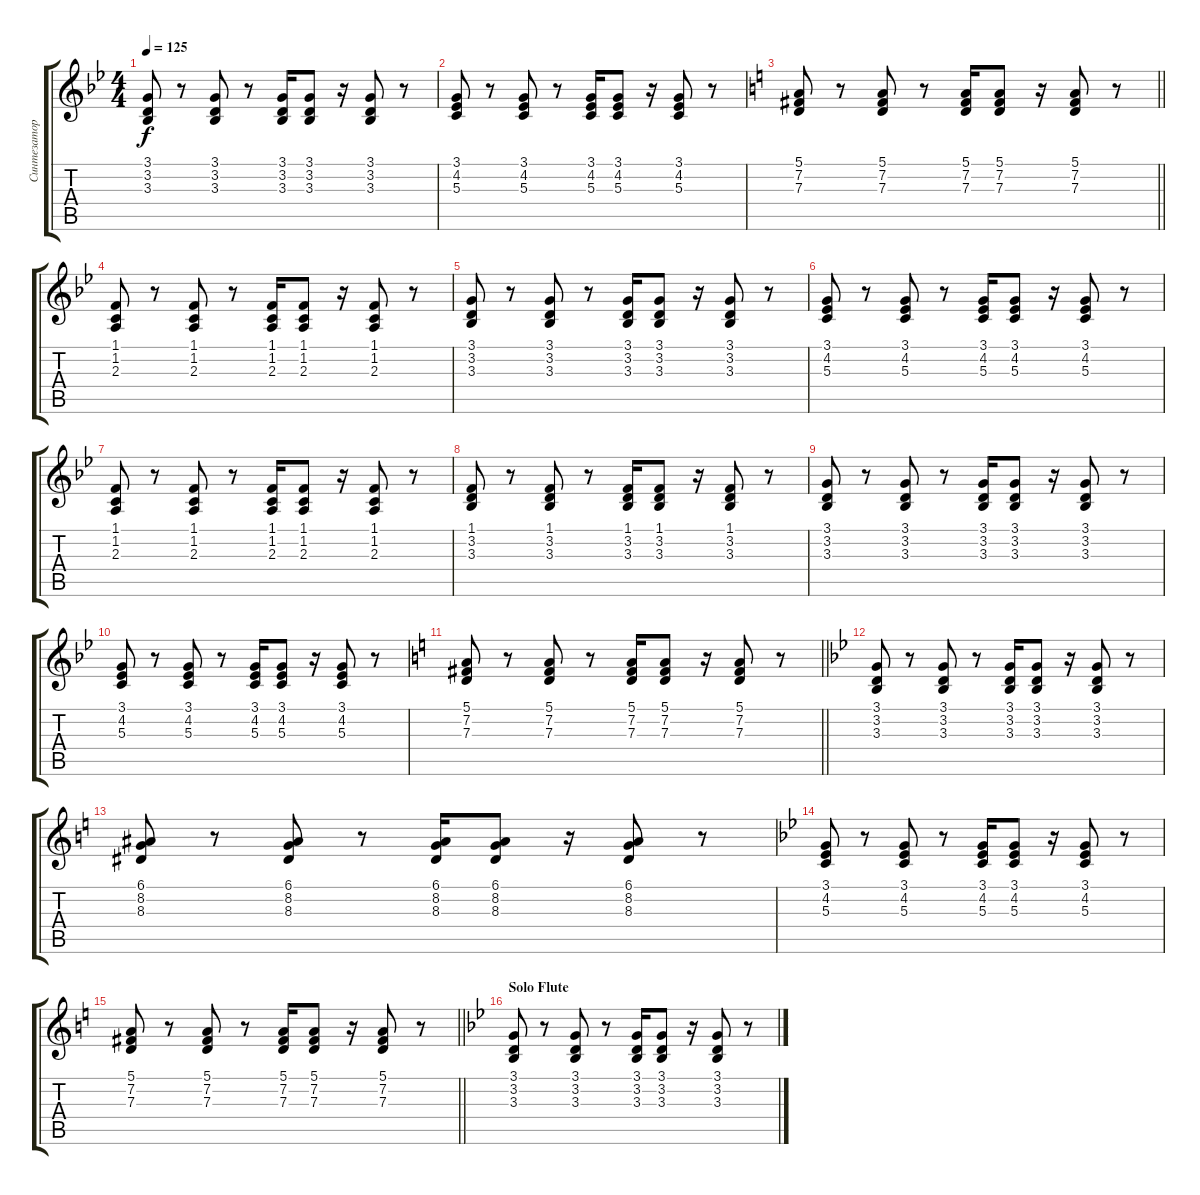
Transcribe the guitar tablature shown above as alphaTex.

\track ("Синтезатор" "Синтезатор") {instrument lead2sawtooth}
\staff {score tabs}
\tuning (E4 B3 G3 D3 A2 E2) {hide}
\ts (4 4)
\tempo 125
\clef g2
\ks bb
(3.1 3.2 3.3).8{dy f} r.8 (3.1 3.2 3.3).8 r.8 (3.1 3.2 3.3).16 (3.1 3.2 3.3).8 r.16 (3.1 3.2 3.3).8 r.8 |
(3.1 4.2 5.3).8 r.8 (3.1 4.2 5.3).8 r.8 (3.1 4.2 5.3).16 (3.1 4.2 5.3).8 r.16 (3.1 4.2 5.3).8 r.8 |
\barLineRight lightlight
\ks c
(5.1 7.2 7.3).8 r.8 (5.1 7.2 7.3).8 r.8 (5.1 7.2 7.3).16 (5.1 7.2 7.3).8 r.16 (5.1 7.2 7.3).8 r.8 |
\ks bb
(1.1 1.2 2.3).8 r.8 (1.1 1.2 2.3).8 r.8 (1.1 1.2 2.3).16 (1.1 1.2 2.3).8 r.16 (1.1 1.2 2.3).8 r.8 |
(3.1 3.2 3.3).8 r.8 (3.1 3.2 3.3).8 r.8 (3.1 3.2 3.3).16 (3.1 3.2 3.3).8 r.16 (3.1 3.2 3.3).8 r.8 |
(3.1 4.2 5.3).8 r.8 (3.1 4.2 5.3).8 r.8 (3.1 4.2 5.3).16 (3.1 4.2 5.3).8 r.16 (3.1 4.2 5.3).8 r.8 |
(1.1 1.2 2.3).8 r.8 (1.1 1.2 2.3).8 r.8 (1.1 1.2 2.3).16 (1.1 1.2 2.3).8 r.16 (1.1 1.2 2.3).8 r.8 |
(1.1 3.2 3.3).8 r.8 (1.1 3.2 3.3).8 r.8 (1.1 3.2 3.3).16 (1.1 3.2 3.3).8 r.16 (1.1 3.2 3.3).8 r.8 |
(3.1 3.2 3.3).8 r.8 (3.1 3.2 3.3).8 r.8 (3.1 3.2 3.3).16 (3.1 3.2 3.3).8 r.16 (3.1 3.2 3.3).8 r.8 |
(3.1 4.2 5.3).8 r.8 (3.1 4.2 5.3).8 r.8 (3.1 4.2 5.3).16 (3.1 4.2 5.3).8 r.16 (3.1 4.2 5.3).8 r.8 |
\barLineRight lightlight
\ks c
(5.1 7.2 7.3).8 r.8 (5.1 7.2 7.3).8 r.8 (5.1 7.2 7.3).16 (5.1 7.2 7.3).8 r.16 (5.1 7.2 7.3).8 r.8 |
\ks bb
(3.1 3.2 3.3).8 r.8 (3.1 3.2 3.3).8 r.8 (3.1 3.2 3.3).16 (3.1 3.2 3.3).8 r.16 (3.1 3.2 3.3).8 r.8 |
\ks c
(6.1 8.2 8.3).8 r.8 (6.1 8.2 8.3).8 r.8 (6.1 8.2 8.3).16 (6.1 8.2 8.3).8 r.16 (6.1 8.2 8.3).8 r.8 |
\ks bb
(3.1 4.2 5.3).8 r.8 (3.1 4.2 5.3).8 r.8 (3.1 4.2 5.3).16 (3.1 4.2 5.3).8 r.16 (3.1 4.2 5.3).8 r.8 |
\barLineRight lightlight
\ks c
(5.1 7.2 7.3).8 r.8 (5.1 7.2 7.3).8 r.8 (5.1 7.2 7.3).16 (5.1 7.2 7.3).8 r.16 (5.1 7.2 7.3).8 r.8 |
\section ("" "Solo Flute")
\ks bb
(3.1 3.2 3.3).8 r.8 (3.1 3.2 3.3).8 r.8 (3.1 3.2 3.3).16 (3.1 3.2 3.3).8 r.16 (3.1 3.2 3.3).8 r.8
